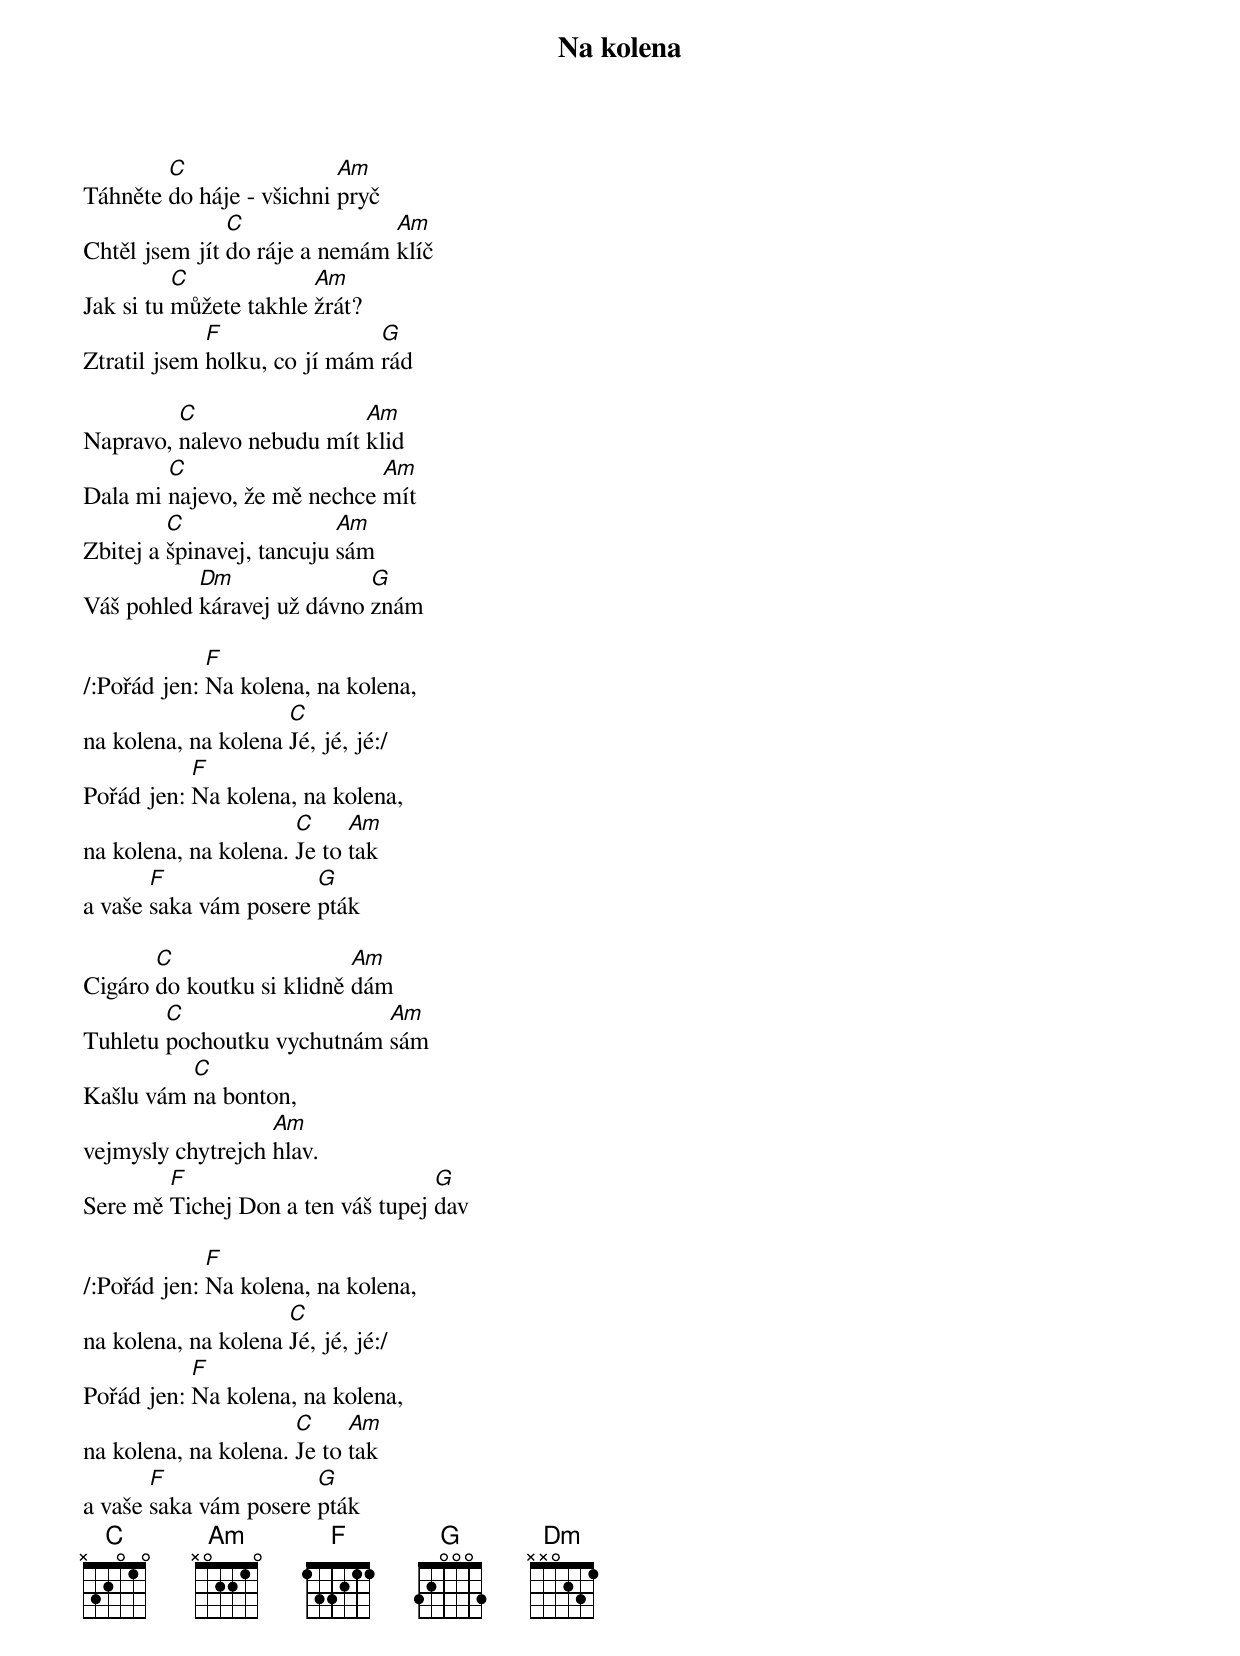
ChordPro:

{title: Na kolena}
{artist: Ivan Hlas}
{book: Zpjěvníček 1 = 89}

Táhněte [C]do háje - všichni [Am]pryč
Chtěl jsem jít [C]do ráje a nemám [Am]klíč
Jak si tu [C]můžete takhle [Am]žrát?
Ztratil jsem [F]holku, co jí mám [G]rád

Napravo, [C]nalevo nebudu mít [Am]klid
Dala mi [C]najevo, že mě nechce [Am]mít
Zbitej a [C]špinavej, tancuju [Am]sám
Váš pohled [Dm]káravej už dávno [G]znám

/:Pořád jen: [F]Na kolena, na kolena,
na kolena, na kolena [C]Jé, jé, jé:/
Pořád jen: [F]Na kolena, na kolena,
na kolena, na kolena. [C]Je to [Am]tak
a vaše [F]saka vám posere [G]pták

Cigáro [C]do koutku si klidně [Am]dám
Tuhletu [C]pochoutku vychutnám [Am]sám
Kašlu vám [C]na bonton,
vejmysly chytrejch [Am]hlav.
Sere mě [F]Tichej Don a ten váš tupej [G]dav

/:Pořád jen: [F]Na kolena, na kolena,
na kolena, na kolena [C]Jé, jé, jé:/
Pořád jen: [F]Na kolena, na kolena,
na kolena, na kolena. [C]Je to [Am]tak
a vaše [F]saka vám posere [G]pták
